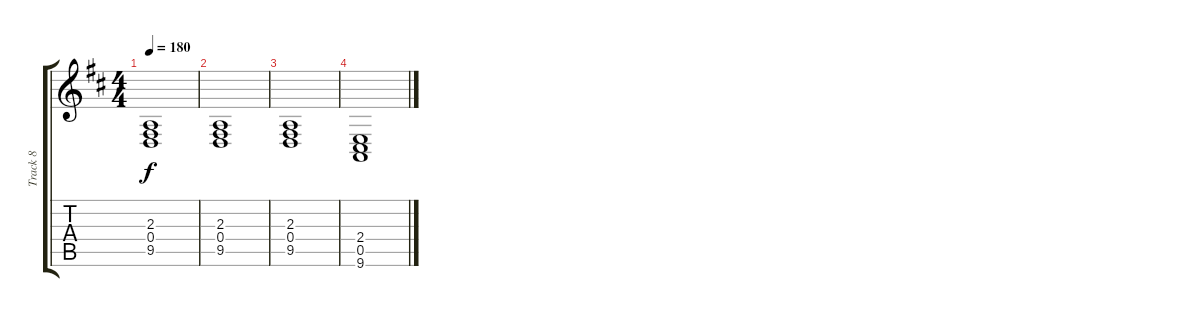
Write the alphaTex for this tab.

\track ("Track 8" "Track 8") {instrument stringensemble1}
\staff {score tabs}
\tuning (E4 B3 G3 D3 A2 E2) {hide}
\ts (4 4)
\tempo 180
\clef g2
\ks d
(2.3 0.4 9.5).1{dy f} |
(2.3 0.4 9.5).1 |
(2.3 0.4 9.5).1 |
(2.4 0.5 9.6).1
